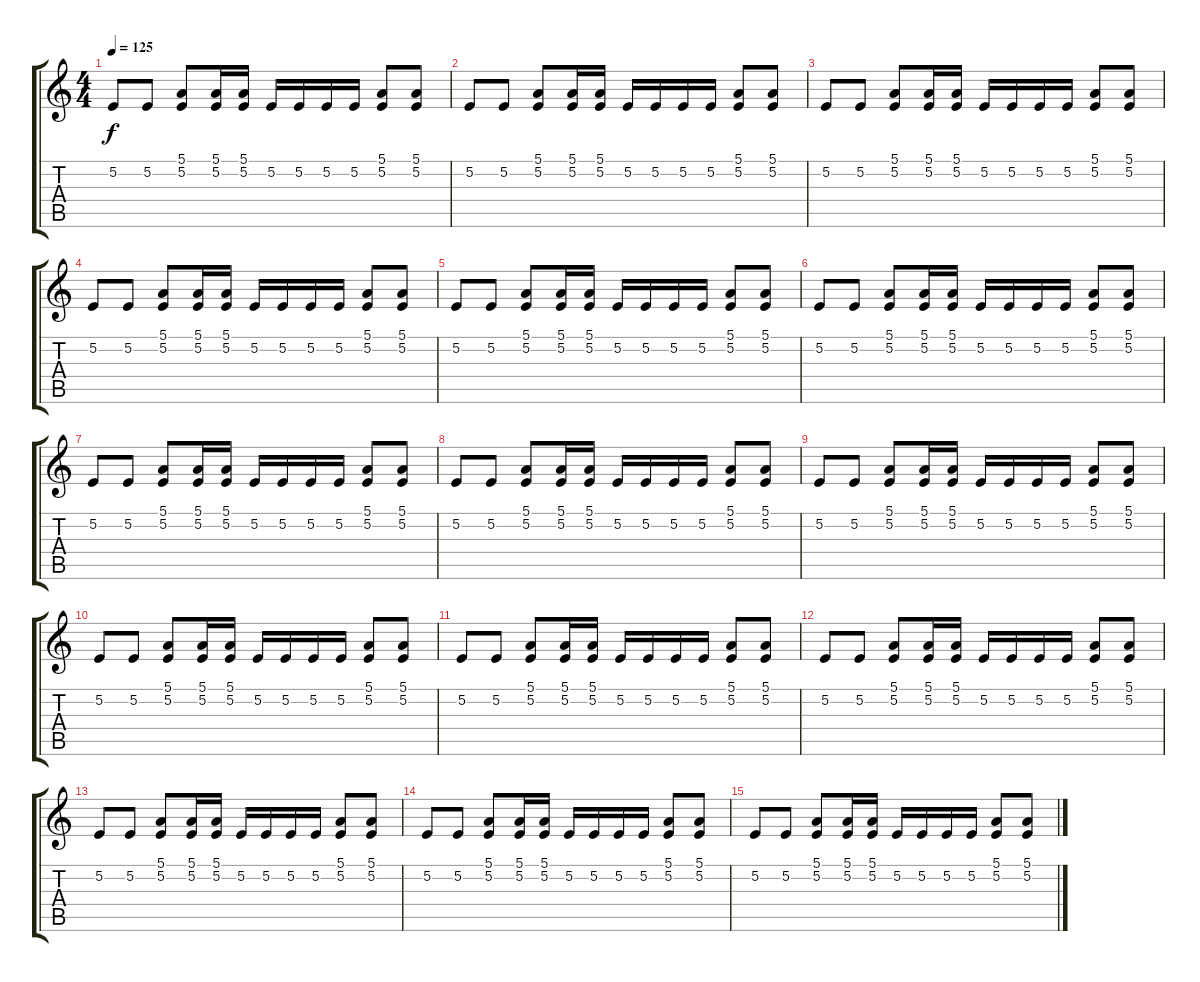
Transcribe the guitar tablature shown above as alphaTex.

\track "" {instrument agogo}
\staff {score tabs}
\tuning (E4 B3 G3 D3 A2 E2) {hide}
\ts (4 4)
\tempo 125
\clef g2
\ks c
5.2.8{dy f} 5.2.8 (5.1 5.2).8 (5.1 5.2).16 (5.1 5.2).16 5.2.16 5.2.16 5.2.16 5.2.16 (5.1 5.2).8 (5.1 5.2).8 |
5.2.8 5.2.8 (5.1 5.2).8 (5.1 5.2).16 (5.1 5.2).16 5.2.16 5.2.16 5.2.16 5.2.16 (5.1 5.2).8 (5.1 5.2).8 |
5.2.8 5.2.8 (5.1 5.2).8 (5.1 5.2).16 (5.1 5.2).16 5.2.16 5.2.16 5.2.16 5.2.16 (5.1 5.2).8 (5.1 5.2).8 |
5.2.8 5.2.8 (5.1 5.2).8 (5.1 5.2).16 (5.1 5.2).16 5.2.16 5.2.16 5.2.16 5.2.16 (5.1 5.2).8 (5.1 5.2).8 |
5.2.8 5.2.8 (5.1 5.2).8 (5.1 5.2).16 (5.1 5.2).16 5.2.16 5.2.16 5.2.16 5.2.16 (5.1 5.2).8 (5.1 5.2).8 |
5.2.8 5.2.8 (5.1 5.2).8 (5.1 5.2).16 (5.1 5.2).16 5.2.16 5.2.16 5.2.16 5.2.16 (5.1 5.2).8 (5.1 5.2).8 |
5.2.8 5.2.8 (5.1 5.2).8 (5.1 5.2).16 (5.1 5.2).16 5.2.16 5.2.16 5.2.16 5.2.16 (5.1 5.2).8 (5.1 5.2).8 |
5.2.8 5.2.8 (5.1 5.2).8 (5.1 5.2).16 (5.1 5.2).16 5.2.16 5.2.16 5.2.16 5.2.16 (5.1 5.2).8 (5.1 5.2).8 |
5.2.8 5.2.8 (5.1 5.2).8 (5.1 5.2).16 (5.1 5.2).16 5.2.16 5.2.16 5.2.16 5.2.16 (5.1 5.2).8 (5.1 5.2).8 |
5.2.8 5.2.8 (5.1 5.2).8 (5.1 5.2).16 (5.1 5.2).16 5.2.16 5.2.16 5.2.16 5.2.16 (5.1 5.2).8 (5.1 5.2).8 |
5.2.8 5.2.8 (5.1 5.2).8 (5.1 5.2).16 (5.1 5.2).16 5.2.16 5.2.16 5.2.16 5.2.16 (5.1 5.2).8 (5.1 5.2).8 |
5.2.8 5.2.8 (5.1 5.2).8 (5.1 5.2).16 (5.1 5.2).16 5.2.16 5.2.16 5.2.16 5.2.16 (5.1 5.2).8 (5.1 5.2).8 |
5.2.8 5.2.8 (5.1 5.2).8 (5.1 5.2).16 (5.1 5.2).16 5.2.16 5.2.16 5.2.16 5.2.16 (5.1 5.2).8 (5.1 5.2).8 |
5.2.8 5.2.8 (5.1 5.2).8 (5.1 5.2).16 (5.1 5.2).16 5.2.16 5.2.16 5.2.16 5.2.16 (5.1 5.2).8 (5.1 5.2).8 |
5.2.8 5.2.8 (5.1 5.2).8 (5.1 5.2).16 (5.1 5.2).16 5.2.16 5.2.16 5.2.16 5.2.16 (5.1 5.2).8 (5.1 5.2).8
